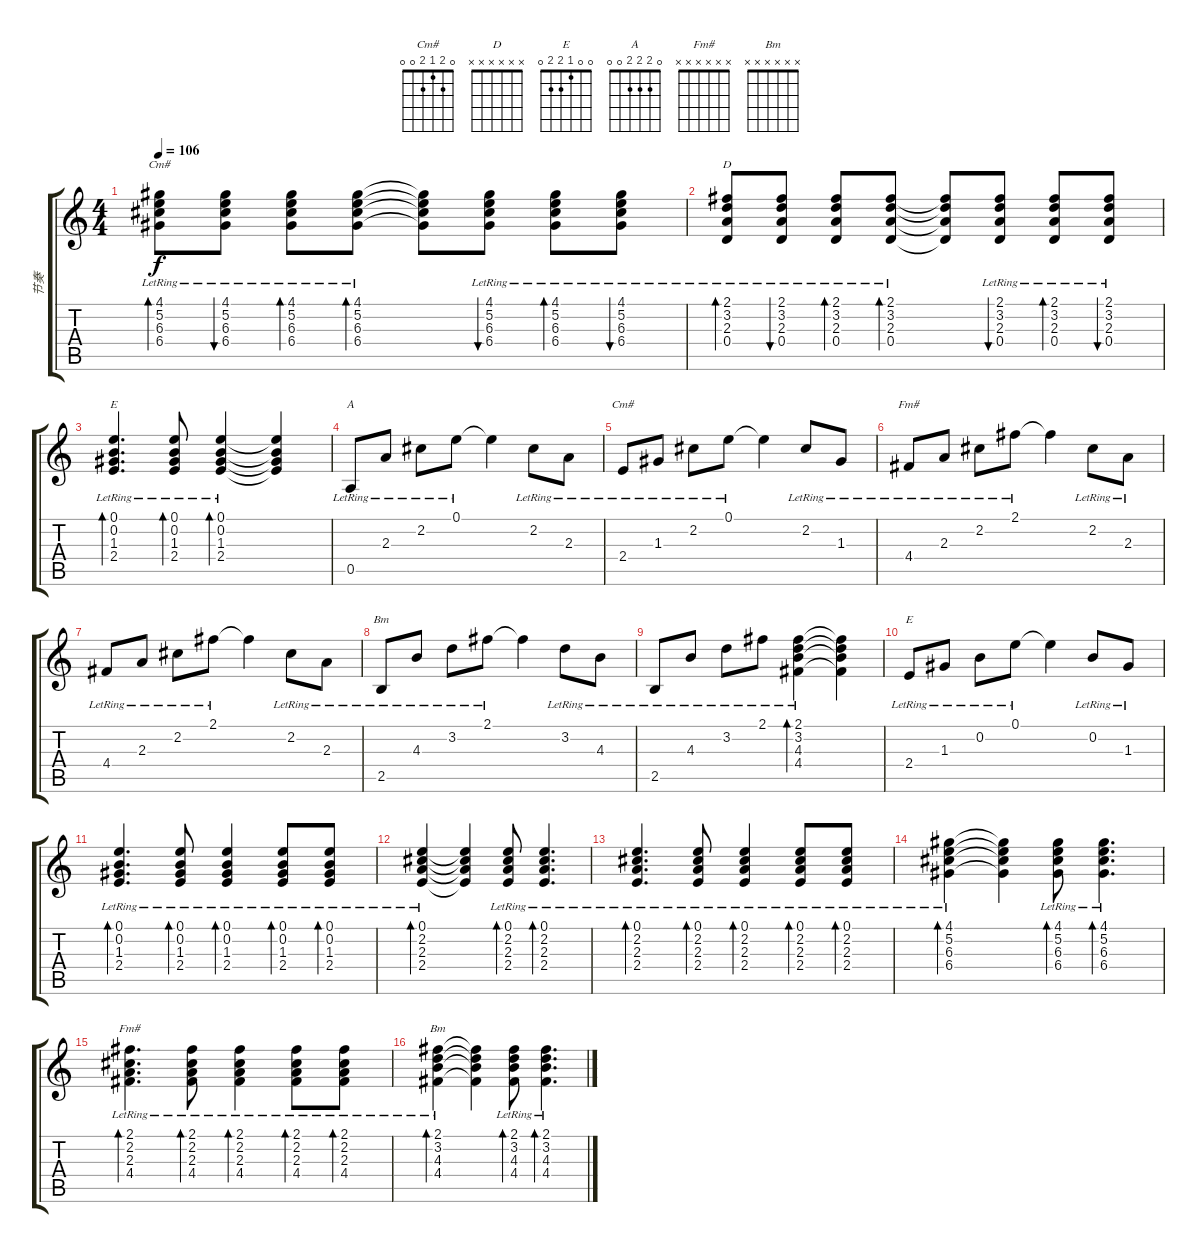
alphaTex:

\track ("节奏" "节奏") {instrument acousticguitarsteel}
\staff {score tabs}
\tuning (E4 B3 G3 D3 A2 E2) {hide}
\chord ("Cm#" x x x x x x)
\chord ("D" x x x x x x)
\chord ("E" x x x x x x)
\chord ("A" 0 2 2 2 0 0)
\chord ("Cm#" 0 2 1 2 0 0)
\chord ("Fm#" 2 2 2 4 4 2) {firstfret 2 barre 2}
\chord ("Bm" 2 3 4 4 2 2) {firstfret 2 barre 2}
\chord ("E" 0 0 1 2 2 0)
\chord ("Fm#" x x x x x x)
\chord ("Bm" x x x x x x)
\ts (4 4)
\tempo 106
\clef g2
\ks c
(4.1{lr} 5.2{lr} 6.3{lr} 6.4{lr}).8{bd 60 ch "Cm#" dy f} (4.1{lr} 5.2{lr} 6.3{lr} 6.4{lr}).8{bu 60} (4.1{lr} 5.2{lr} 6.3{lr} 6.4{lr}).8{bd 60} (4.1{lr} 5.2{lr} 6.3{lr} 6.4{lr}).8{bd 60} (4.1{t} 5.2{t} 6.3{t} 6.4{t}).8 (4.1{lr} 5.2{lr} 6.3{lr} 6.4{lr}).8{bu 60} (4.1{lr} 5.2{lr} 6.3{lr} 6.4{lr}).8{bd 60} (4.1{lr} 5.2{lr} 6.3{lr} 6.4{lr}).8{bu 60} |
(2.1{lr} 3.2{lr} 2.3{lr} 0.4{lr}).8{bd 60 ch "D"} (2.1{lr} 3.2{lr} 2.3{lr} 0.4{lr}).8{bu 60} (2.1{lr} 3.2{lr} 2.3{lr} 0.4{lr}).8{bd 60} (2.1{lr} 3.2{lr} 2.3{lr} 0.4{lr}).8{bd 60} (2.1{t} 3.2{t} 2.3{t} 0.4{t}).8 (2.1{lr} 3.2{lr} 2.3{lr} 0.4{lr}).8{bu 60} (2.1{lr} 3.2{lr} 2.3{lr} 0.4{lr}).8{bd 60} (2.1{lr} 3.2{lr} 2.3{lr} 0.4{lr}).8{bu 60} |
(0.1{lr} 0.2{lr} 1.3{lr} 2.4{lr}).4{d bd 60 ch "E"} (0.1{lr} 0.2{lr} 1.3{lr} 2.4{lr}).8{bd 60} (0.1{lr} 0.2{lr} 1.3{lr} 2.4{lr}).4{bd 60} (0.1{t} 0.2{t} 1.3{t} 2.4{t}).4 |
0.5{lr}.8{ch "A"} 2.3{lr}.8 2.2{lr}.8 0.1{lr}.8 0.1{t}.4 2.2{lr}.8 2.3{lr}.8 |
2.4{lr}.8{ch "Cm#"} 1.3{lr}.8 2.2{lr}.8 0.1{lr}.8 0.1{t}.4 2.2{lr}.8 1.3{lr}.8 |
4.4{lr}.8{ch "Fm#"} 2.3{lr}.8 2.2{lr}.8 2.1{lr}.8 2.1{t}.4 2.2{lr}.8 2.3{lr}.8 |
4.4{lr}.8 2.3{lr}.8 2.2{lr}.8 2.1{lr}.8 2.1{t}.4 2.2{lr}.8 2.3{lr}.8 |
2.5{lr}.8{ch "Bm"} 4.3{lr}.8 3.2{lr}.8 2.1{lr}.8 2.1{t}.4 3.2{lr}.8 4.3{lr}.8 |
2.5{lr}.8 4.3{lr}.8 3.2{lr}.8 2.1{lr}.8 (2.1{lr} 3.2{lr} 4.3{lr} 4.4{lr}).4{bd 240} (2.1{t} 3.2{t} 4.3{t} 4.4{t}).4 |
2.4{lr}.8{ch "E"} 1.3{lr}.8 0.2{lr}.8 0.1{lr}.8 0.1{t}.4 0.2{lr}.8 1.3{lr}.8 |
(0.1{lr} 0.2{lr} 1.3{lr} 2.4{lr}).4{d bd 60} (0.1{lr} 0.2{lr} 1.3{lr} 2.4{lr}).8{bd 60} (0.1{lr} 0.2{lr} 1.3{lr} 2.4{lr}).4{bd 60} (0.1{lr} 0.2{lr} 1.3{lr} 2.4{lr}).8{bd 60} (0.1{lr} 0.2{lr} 1.3{lr} 2.4{lr}).8{bd 60} |
(0.1{lr} 2.2{lr} 2.3{lr} 2.4{lr}).4{bd 60} (0.1{t} 2.2{t} 2.3{t} 2.4{t}).4 (0.1{lr} 2.2{lr} 2.3{lr} 2.4{lr}).8{bd 60} (0.1{lr} 2.2{lr} 2.3{lr} 2.4{lr}).4{d bd 60} |
(0.1{lr} 2.2{lr} 2.3{lr} 2.4{lr}).4{d bd 60} (0.1{lr} 2.2{lr} 2.3{lr} 2.4{lr}).8{bd 60} (0.1{lr} 2.2{lr} 2.3{lr} 2.4{lr}).4{bd 60} (0.1{lr} 2.2{lr} 2.3{lr} 2.4{lr}).8{bd 60} (0.1{lr} 2.2{lr} 2.3{lr} 2.4{lr}).8{bd 60} |
(4.1{lr} 5.2{lr} 6.3{lr} 6.4{lr}).4{bd 60} (4.1{t} 5.2{t} 6.3{t} 6.4{t}).4 (4.1{lr} 5.2{lr} 6.3{lr} 6.4{lr}).8{bd 60} (4.1{lr} 5.2{lr} 6.3{lr} 6.4{lr}).4{d bd 60} |
(2.1{lr} 2.2{lr} 2.3{lr} 4.4{lr}).4{d bd 60 ch "Fm#"} (2.1{lr} 2.2{lr} 2.3{lr} 4.4{lr}).8{bd 60} (2.1{lr} 2.2{lr} 2.3{lr} 4.4{lr}).4{bd 60} (2.1{lr} 2.2{lr} 2.3{lr} 4.4{lr}).8{bd 60} (2.1{lr} 2.2{lr} 2.3{lr} 4.4{lr}).8{bd 60} |
(2.1{lr} 3.2{lr} 4.3{lr} 4.4{lr}).4{bd 60 ch "Bm"} (2.1{t} 3.2{t} 4.3{t} 4.4{t}).4 (2.1{lr} 3.2{lr} 4.3{lr} 4.4{lr}).8{bd 60} (2.1{lr} 3.2{lr} 4.3{lr} 4.4{lr}).4{d bd 60}
